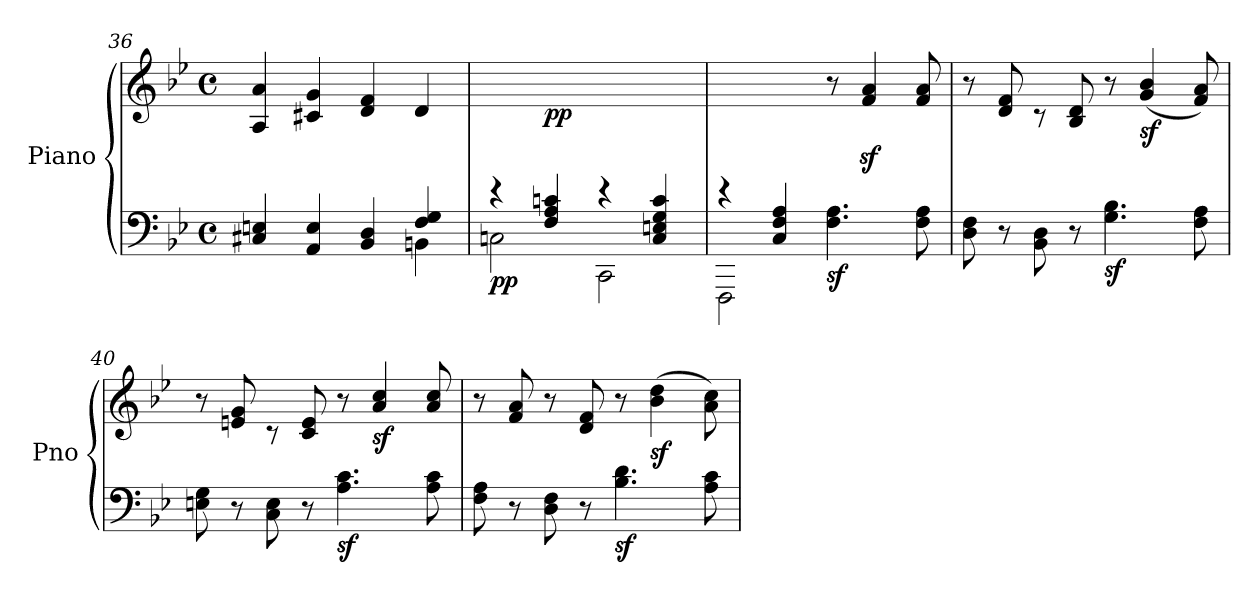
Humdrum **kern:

**kern	**kern	**dynam
*part1	*part1	*part1
*staff2	*staff1	*staff1/2
*I"Piano	*	*
*I'Pno	*	*
!!LO:LB:g=z
*clefF4	*clefG2	*
*k[b-e-]	*k[b-e-]	*
*M4/4	*M4/4	*
*met(c)	*met(c)	*
=36	=36	=36
*^	*	*
2.ryy	4C#X/ 4En/	4A/ 4a/	.
.	4AA/ 4E/	4c#X/ 4g/	.
.	4BB-/ 4D/	4d/ 4f/	.
4F/ 4G/	4BBn\	4d/	.
=37	=37	=37	=37
!	!	!	!LO:DY:b=2
4ryy	2Cn\	4rCC	pp
!	!	!	!LO:DY:b
4F/ 4A/ 4cn/	.	4ryy	pp
4ryy	2CC\	4rCC	.
4C/ 4En/ 4G/ 4c/	.	4ryy	.
!!LO:LB:g=z
=38	=38	=38	=38
4ryy	2FFF\	4rCC	.
4C/ 4F/ 4A/	.	4ryy	.
!	!	!	!LO:DY:b=2
2ryy	4.F\ 4.A\	8r	sf
.	.	4f/z< 4a/z<	.
.	8F\ 8A\	8f/ 8a/	.
!!LO:PB:g=z
=39	=39	=39	=39
*	*	*^	*
8ryy	8D\ 8F\	8r	8ryy	.
8r	8ryy	8ryy	8d/ 8f/	.
8ryy	8BB-\ 8D\	8rc	8ryy	.
8r	2ryy	8ryy	8B-/ 8d/	.
!	!	!	!	!LO:DY:b=2
4.G\ 4.B-\	.	8r	2ryy	sf
!	!	!	!	!LO:DY:b
.	.	(>4g/ 4b-/	.	sf
8F\ 8A\	8ryy	8f/ 8a/)	.	.
=40	=40	=40	=40	=40
8ryy	8En\ 8G\	8r	8ryy	.
8r	8ryy	8ryy	8en/ 8g/	.
8ryy	8C\ 8E\	8rc	8ryy	.
8r	2ryy	8ryy	8c/ 8e/	.
!	!	!	!	!LO:DY:b=2
4.A\ 4.c\	.	8r	2ryy	sf
!	!	!	!	!LO:DY:b
.	.	4a/ 4cc/	.	sf
8A\ 8c\	8ryy	8a/ 8cc/	.	.
=41	=41	=41	=41	=41
8ryy	8F\ 8A\	8r	8ryy	.
8r	8ryy	8ryy	8f/ 8a/	.
8ryy	8D\ 8F\	8r	8ryy	.
8r	2ryy	8ryy	8d/ 8f/	.
!	!	!	!	!LO:DY:b=2
4.B-\ 4.d\	.	8r	2ryy	sf
!	!	!	!	!LO:DY:b
.	.	(>4b-\ 4dd\	.	sf
8A\ 8c\	8ryy	8a\ 8cc\)	.	.
*v	*v	*	*	*
*	*v	*v	*
=	=	=
*-	*-	*-
